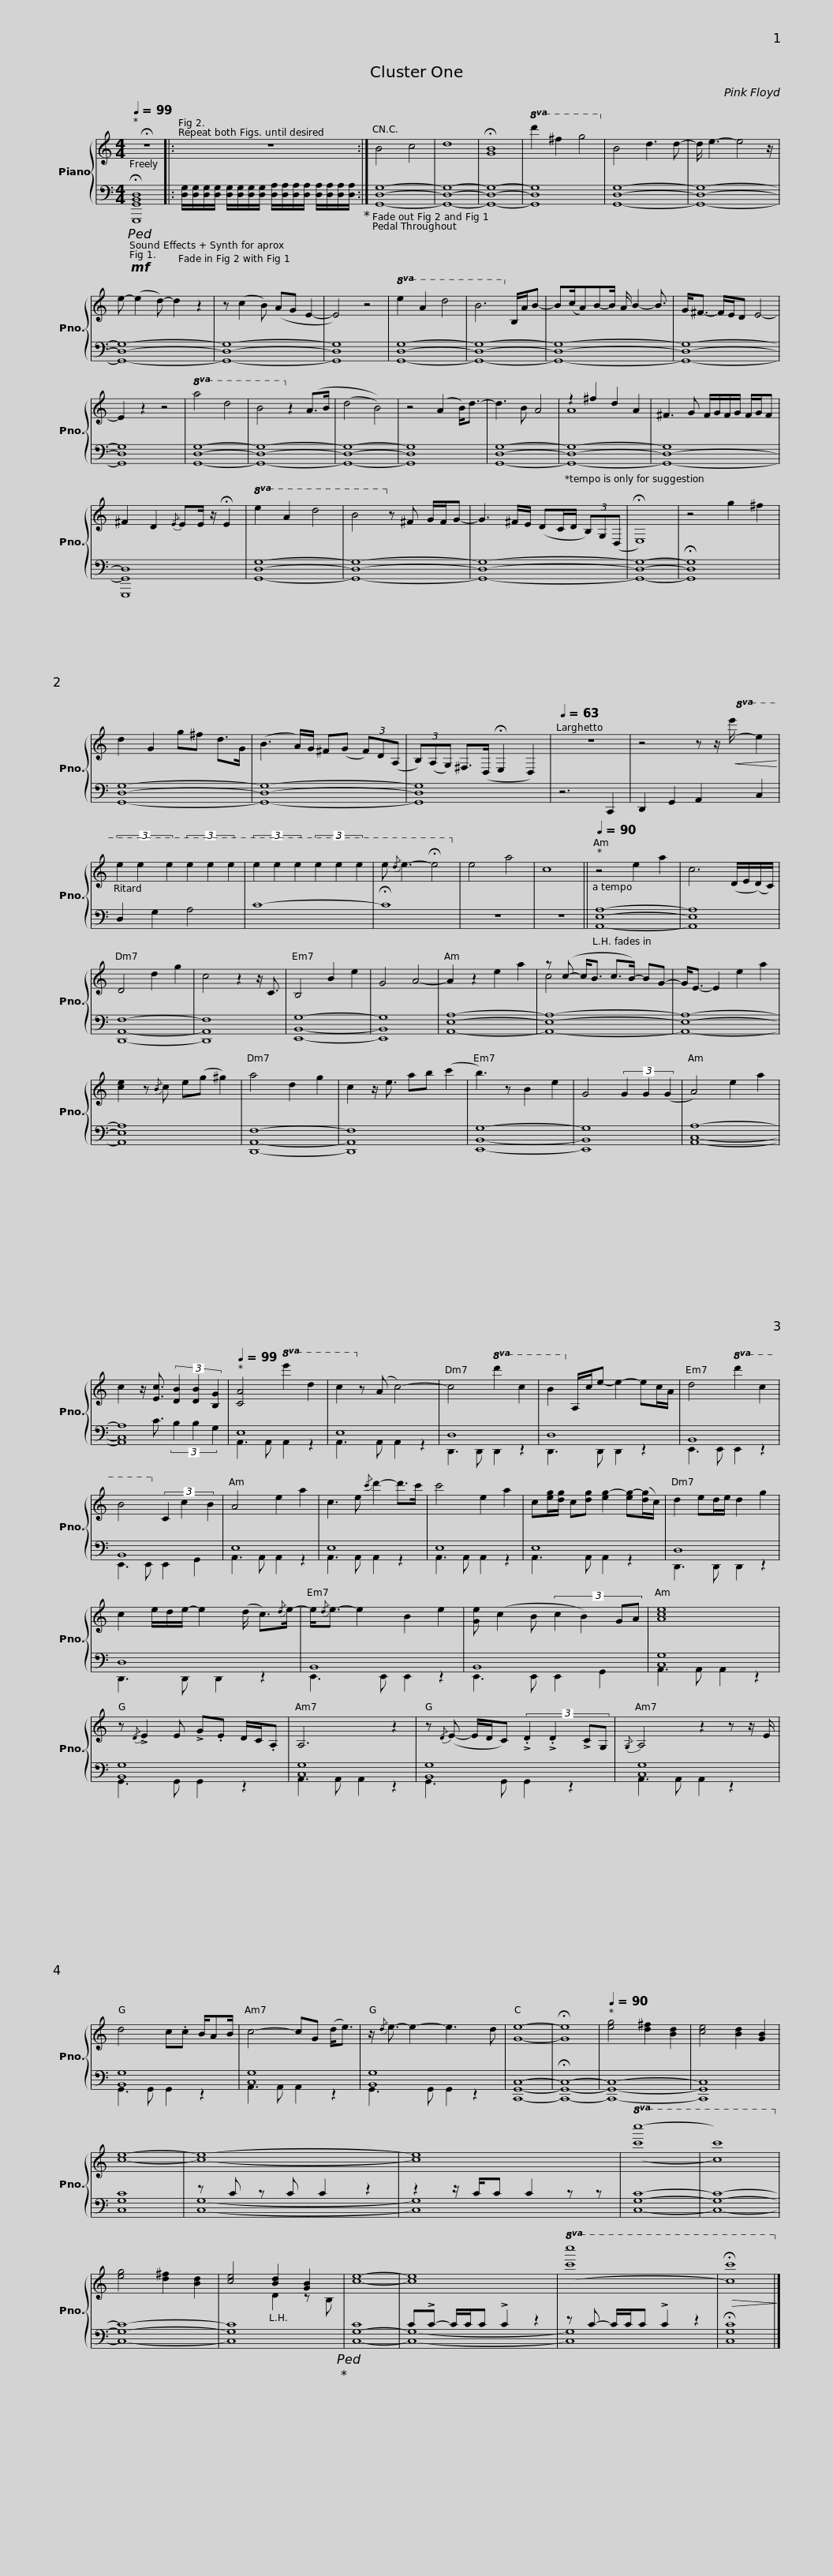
X:1
%%score { ( 1 3 ) | ( 2 4 ) }
L:1/8
Q:1/4=99
M:4/4
I:linebreak $
K:C
V:1 treble
V:3 treble
V:2 bass
V:4 bass
V:1
 !fermata!z8 |: z8 :| B4 c4 | d8 | !fermata![GB]8 | %5
!8va(! d'2 ^f'2 g'4!8va)! |$ B4 d3 d- | d/ e3- e4- z/ | e- (e2 d-) d2 z2 | z (c2 B) (AG E2- | %10
 E4) z4 |$!8va(! e2 a2 d'4 | b6!8va)! B/A/B- | B(c/A)B-B/ A/ B2- B3/2 |$ G<^F- F/E/D E4- | %15
 E2 z2 z4 |!8va(! a4 d'4 | b4!8va)! z2 (A>B | (d4 B4)) |$ z4 (A2 B<)d- | %20
 d3 B A4- | z2 ^f2 d2 A2 | ^F3 G F/G/F/G/ F/G/F |$ ^F2 D2{/E} EE/ z/ !fermata!E2 |!8va(! e2 a2 d'4 | %25
 b4!8va)! z ^F G/F/G- |$ G3 ^F/E/ (DC/D/ (3B,)G,(D, | !fermata!E,8) | z4 g2 ^f2 |$ d2 G2 g^f d>G | %30
 (B3 A/)G/ ^F(G (3F)D(A, |$ (3B,)(A,G,) ^F,>(D, !fermata!E,2 D,2) |[Q:1/4=63] z8 | z4 z z/!<(!!8va(! e'/- e'2!<)! |$ (3e'2 e'2 e'2 (3e'2 e'2 e'2 | %35
 (3e'2 e'2 e'2 (3e'2 e'2 e'2 | e'{/d'} e'3- !fermata!e'4!8va)! | e4 a4 |$ c8 ||[Q:1/4=90] z4 e2 a2 | %40
 c6 (D/E/(D/)C/) | D4 d2 g2 | c4 z2 z/ C3/2 |$ B,4 B2 e2 | G4 A4- | %45
 A2 z2 e2 a2 | z (c- c<B c>B-) BG- |$ G<E- E2 e2 a2 | [ce]2 z{/B} c e(g ^g2) | a4 d2 g2 | %50
 c2 z/ e3/2 ab (c'2 |$ b3) z B2 e2 | G4 (3G2 G2 (G2 | A4) e2 a2 | c2 z/ [Ec]3/2 (3[DB]2 [DB]2 [B,G]2 |$ %55
[Q:1/4=99] [CA]4!8va(! e'2 d'2 | c'2!8va)! z (A c4-) | c4!8va(! d'2 c'2 |$ b2!8va)! A/c/e- e2- ec/A/ | d4!8va(! d'2 c'2 | %60
 b4!8va)! (3c2 c2 B2 |$ A4 e2 a2 | c3 e{/c'} d'2- d'>c' | c'4 e2 a2 |$ c[eg]/[dg]/ c[dg] [eg-]2 [eg-]([dg]/c/) | %65
 d2 ed/e/ d2 g2 |$ c2 e/d/e/- e2 (d/ c3/2){/d}e/- | e/{/d}e3/2- e2 B2 e2 |$ [Ge] (c2 B (3:2:4c2 B2) GA | [Ace]8 | %70
 z{/D} !>!E2 E !>!G.E D/C/.A, |$ A,6 z2 | z{/D} (E- E/D/C) (3:2:4!>!.D2 !>!.D2 !>!CG, |{/G,} A,4 z2 z z/ E/ |$ d4 c.c B/AB/ | %75
 c4- cG (d<e) |$ z/{/d} e3/2- e2- e3 d | [Ge]8- | !fermata![Ge]8 |[Q:1/4=90] [eg]4 [d^f]2 [Bd]2 | %80
 [ce]4 [Bd]2 [GB]2 |$ [ce]8- | [ce]8- | [ce]8 |!8va(! [c'c'']8- | %85
 [c'c'']8!8va)! |$ [eg]4 [d^f]2 [Bd]2 | [ce]4 [Bd]2 [GB]2 | [ce]8- | [ce]8 | %90
!8va(! [c'-c'']8 |!>(! !fermata![c'c'']8!8va)!!>)! |] %92
V:2
!mf!!ped! !fermata![G,,,G,,B,,D,]8 |: [D,G,]/[D,G,]/[D,G,]/[D,G,]/ [D,G,]/[D,G,]/[D,G,]/[D,G,]/ [D,A,]/[D,A,]/[D,A,]/[D,A,]/ [D,A,]/[D,A,]/[D,A,]/[D,A,]/!ped-up! :| [G,,D,G,]8- | [G,,D,G,]8- | [G,,D,G,]8- | %5
 [G,,D,G,]8 |$ [G,,D,G,]8- | [G,,D,G,]8- | [G,,D,G,]8- | [G,,D,G,]8- | %10
 [G,,D,G,]8 |$ [G,,D,G,]8- | [G,,D,G,]8- | [G,,D,G,]8- |$ [G,,D,G,]8- | %15
 [G,,D,G,]8 | [G,,D,G,]8- | [G,,D,G,]8- | [G,,D,G,]8- |$ [G,,D,G,]8 | %20
 [G,,D,G,]8- | [G,,D,G,]8- | [G,,-D,-G,]8 |$ [G,,,G,,D,]8 | [G,,D,G,]8- | %25
 [G,,D,G,]8- |$ [G,,D,G,]8- | [G,,D,G,]8- | !fermata![G,,D,G,]8 |$ [G,,D,G,]8- | %30
 [G,,D,G,]8- |$ [G,,D,G,]8 | z6 C,,2 | D,,2 G,,2 A,,2 C,2 |$ D,2 G,2 A,4 | %35
 C8- | !fermata!C8 | z8 |$ z8 || [A,,E,A,]8- | %40
 [A,,E,A,]8 | [D,,A,,F,]8- | [D,,A,,F,]8 |$ [E,,B,,G,]8- | [E,,B,,G,]8 | %45
 [A,,E,A,]8- | [A,,E,A,]8- |$ [A,,E,A,]8- | [A,,E,A,]8 | [D,,A,,F,]8- | %50
 [D,,A,,F,]8 |$ [E,,B,,G,]8- | [E,,B,,G,]8 | [A,,C,A,]8- | [A,,C,A,]8 |$ %55
 E,8 | E,8 | D,8 |$ D,8 | B,,8 | %60
 B,,8 |$ E,8 | E,8 | E,8 |$ E,8 | %65
 D,8 |$ D,8 | B,,8 |$ B,,8 | [C,G,]8 | %70
 [B,,G,]8 |$ [C,G,]8 | [B,,G,]8 | [C,G,]8 |$ [B,,G,]8 | %75
 [C,G,]8 |$ [B,,G,]8 | [C,,G,,C,]8- | !fermata![C,,G,,C,]8- | [C,,G,,C,]8- | %80
 [C,,G,,C,]8 |$ [C,-G,-C]8 | z C z C C2 z2 | z2 z/ C/C C2 z z | [C,G,C]8- | %85
 [C,G,C]8- |$ [C,G,C]8- | [C,G,C]8!ped!!ped-up! | [C,-G,-C]8 | C!>!C- C/C/C !>!C2 z2 | %90
 z C- C/C/C !>!C2 z2 | !fermata![C,G,C]8 |] %92
V:3
 x8 |: x8 :| x8 | x8 | x8 | %5
!8va(! x8!8va)! |$ x8 | x8 | x8 | x8 | %10
 x8 |$!8va(! x8 | x6!8va)! x2 | x8 |$ x8 | %15
 x8 |!8va(! x8 | x4!8va)! x4 | x8 |$ x8 | %20
 x8 | A8 | x8 |$ x8 |!8va(! x8 | %25
 x4!8va)! x4 |$ x8 | x8 | x8 |$ x8 | %30
 x8 |$ x8 | x8 | x11/2!8va(! x5/2 |$ x8 | %35
 x8 | x8!8va)! | x8 |$ x8 || x8 | %40
 x8 | x8 | x8 |$ x8 | x8 | %45
 x8 | c4 x4 |$ x8 | x8 | x8 | %50
 x8 |$ x8 | x8 | x8 | x8 |$ %55
 x4!8va(! x4 | x2!8va)! x6 | x4!8va(! x4 |$ x2!8va)! x6 | x4!8va(! x4 | %60
 x4!8va)! x4 |$ x8 | x8 | x8 |$ x8 | %65
 x8 |$ x8 | x8 |$ x8 | x8 | %70
 x8 |$ x8 | x8 | x8 |$ x8 | %75
 x8 |$ x8 | x8 | x8 | x8 | %80
 x8 |$ x8 | x8 | x8 |!8va(! x8 | %85
 x8!8va)! |$ x8 | x4 D2 z B, | x8 | x8 | %90
!8va(! x8 | x8!8va)! |] %92
V:4
 x8 |: x8 :| x8 | x8 | x8 | %5
 x8 |$ x8 | x8 | x8 | x8 | %10
 x8 |$ x8 | x8 | x8 |$ x8 | %15
 x8 | x8 | x8 | x8 |$ x8 | %20
 x8 | x8 | x8 |$ x8 | x8 | %25
 x8 |$ x8 | x8 | x8 |$ x8 | %30
 x8 |$ x8 | x8 | x8 |$ x8 | %35
 x8 | x8 | x8 |$ x8 || x8 | %40
 x8 | x8 | x8 |$ x8 | x8 | %45
 x8 | x8 |$ x8 | x8 | x8 | %50
 x8 |$ x8 | x8 | x8 | x5/2 C3/2 (3B,2 B,2 G,2 |$ %55
 A,,3 A,, A,,2 z2 | A,,3 A,, A,,2 z2 | D,,3 D,, D,,2 z2 |$ D,,3 D,, D,,2 z2 | E,,3 E,, E,,2 z2 | %60
 E,,3 E,, E,,2 G,,2 |$ A,,3 A,, A,,2 z2 | A,,3 A,, A,,2 z2 | A,,3 A,, A,,2 z2 |$ A,,3 A,, A,,2 z2 | %65
 D,,3 D,, D,,2 z2 |$ D,,3 D,, D,,2 z2 | E,,3 E,, E,,2 z2 |$ E,,3 E,, E,,2 G,,2 | A,,3 A,, A,,2 z2 | %70
 G,,3 G,, G,,2 z2 |$ A,,3 A,, A,,2 z2 | G,,3 G,, G,,2 z2 | A,,3 A,, A,,2 z2 |$ G,,3 G,, G,,2 z2 | %75
 A,,3 A,, A,,2 z2 |$ G,,3 G,, G,,2 z2 | x8 | x8 | x8 | %80
 x8 |$ x8 | [C,G,]8- | [C,G,]8 | x8 | %85
 x8 |$ x8 | x8 | x8 | [C,G,]8- | %90
 [C,G,]8- | x8 |] %92
